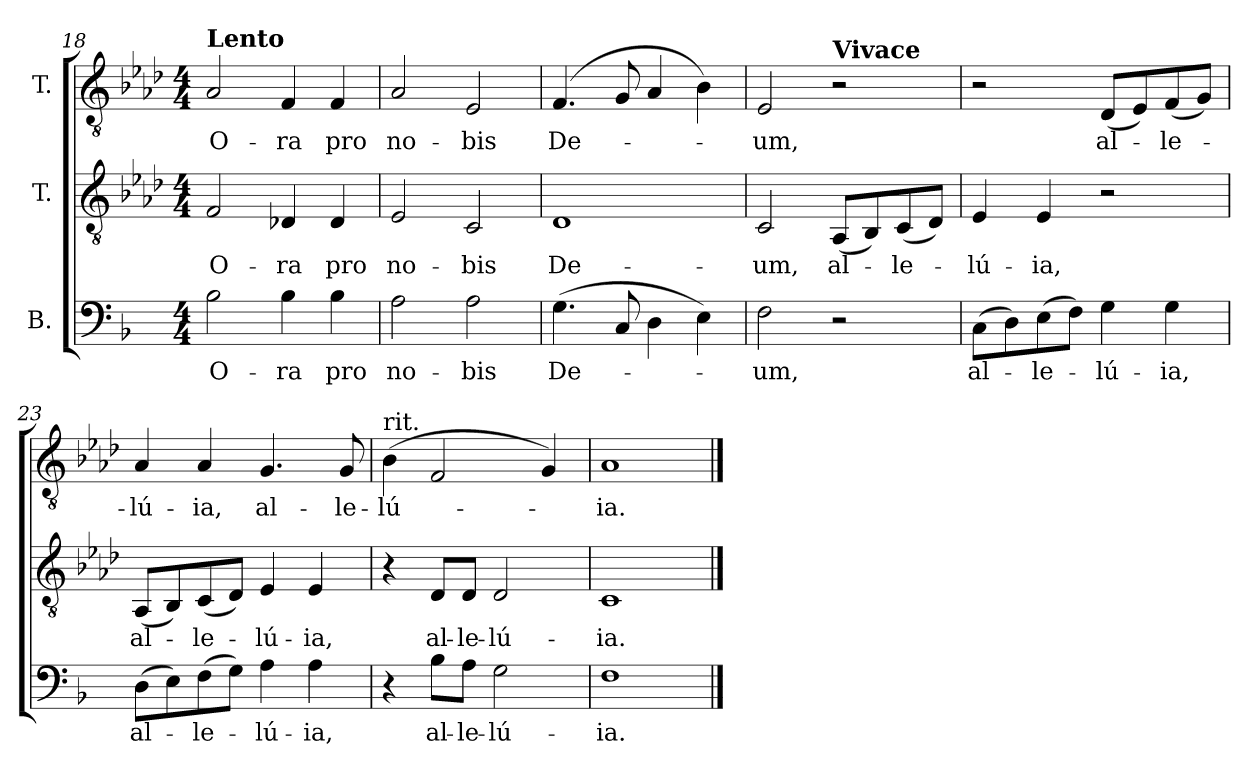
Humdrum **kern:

**kern	**text	**kern	**text	**kern	**text
*part3	*part3	*part2	*part2	*part1	*part1
*staff3	*staff3	*staff2	*staff2	*staff1	*staff1
*I"B.	*	*I"T.	*	*I"T.	*
*clefF4	*	*clefGv2	*	*clefGv2	*
*	*	*ITrd2c3	*	*ITrd2c3	*
*k[b-]	*	*k[b-]	*	*k[b-]	*
*F:	*	*F:	*	*F:	*
*M4/4	*	*M4/4	*	*M4/4	*
*MM60	*	*MM60	*	*MM60	*
=18	=18	=18	=18	=18	=18
!	!LO:LY:b:color=#000000	!	!	!	!
!	!	!	!LO:LY:b:color=#000000	!	!
!	!	!	!	!LO:TX:a:B:t=Lento	!
!	!	!	!	!	!LO:LY:b:color=#000000
2B-i\	O-	2Di/	O-	2Fi/	O-
!	!LO:LY:b:color=#000000	!	!	!	!
!	!	!	!LO:LY:b:color=#000000	!	!
!	!	!	!	!	!LO:LY:b:color=#000000
4B-i\	-ra	4BB-Xi/	-ra	4Di/	-ra
!	!LO:LY:b:color=#000000	!	!	!	!
!	!	!	!LO:LY:b:color=#000000	!	!
!	!	!	!	!	!LO:LY:b:color=#000000
4B-i\	pro	4BB-i/	pro	4Di/	pro
=19	=19	=19	=19	=19	=19
!	!LO:LY:b:color=#000000	!	!	!	!
!	!	!	!LO:LY:b:color=#000000	!	!
!	!	!	!	!	!LO:LY:b:color=#000000
2Ai\	no-	2Ci/	no-	2Fi/	no-
!	!LO:LY:b:color=#000000	!	!	!	!
!	!	!	!LO:LY:b:color=#000000	!	!
!	!	!	!	!	!LO:LY:b:color=#000000
2Ai\	-bis	2AAi/	-bis	2Ci/	-bis
!!LO:LB:g=z
=20	=20	=20	=20	=20	=20
!	!LO:LY:b:color=#000000	!	!	!	!
!	!	!	!LO:LY:b:color=#000000	!	!
!	!	!	!	!	!LO:LY:b:color=#000000
(4.Gi\	De-	1BB-i	De-	(4.Di/	De-
8Ci/	.	.	.	8Ei/	.
4Di\	.	.	.	4Fi/	.
4Ei\)	.	.	.	4Gi\)	.
=21	=21	=21	=21	=21	=21
!	!LO:LY:b:color=#000000	!	!	!	!
!	!	!	!LO:LY:b:color=#000000	!	!
!	!	!	!	!	!LO:LY:b:color=#000000
2Fi\	-um,	2AAi/	-um,	2Ci/	-um,
*	*	*	*	*MM120	*
!	!	!	!	!LO:TX:a:B:t=Vivace	!
!	!	!	!LO:LY:b:color=#000000	!	!
2r	.	(8FFi/L	al-	2r	.
.	.	8GGi/)	.	.	.
!	!	!	!LO:LY:b:color=#000000	!	!
.	.	(8AAi/	-le-	.	.
.	.	8BB-i/J)	.	.	.
=22	=22	=22	=22	=22	=22
!	!LO:LY:b:color=#000000	!	!	!	!
!	!	!	!LO:LY:b:color=#000000	!	!
(8Ci\L	al-	4Ci/	-lú-	2r	.
8Di\)	.	.	.	.	.
!	!LO:LY:b:color=#000000	!	!	!	!
!	!	!	!LO:LY:b:color=#000000	!	!
(8Ei\	-le-	4Ci/	-ia,	.	.
8Fi\J)	.	.	.	.	.
!	!LO:LY:b:color=#000000	!	!	!	!
!	!	!	!	!	!LO:LY:b:color=#000000
4Gi\	-lú-	2r	.	(8BB-i/L	al-
.	.	.	.	8Ci/)	.
!	!LO:LY:b:color=#000000	!	!	!	!
!	!	!	!	!	!LO:LY:b:color=#000000
4Gi\	-ia,	.	.	(8Di/	-le-
.	.	.	.	8Ei/J)	.
=23	=23	=23	=23	=23	=23
!	!LO:LY:b:color=#000000	!	!	!	!
!	!	!	!LO:LY:b:color=#000000	!	!
!	!	!	!	!	!LO:LY:b:color=#000000
(8Di\L	al-	(8FFi/L	al-	4Fi/	-lú-
8Ei\)	.	8GGi/)	.	.	.
!	!LO:LY:b:color=#000000	!	!	!	!
!	!	!	!LO:LY:b:color=#000000	!	!
!	!	!	!	!	!LO:LY:b:color=#000000
(8Fi\	-le-	(8AAi/	-le-	4Fi/	-ia,
8Gi\J)	.	8BB-i/J)	.	.	.
!	!LO:LY:b:color=#000000	!	!	!	!
!	!	!	!LO:LY:b:color=#000000	!	!
!	!	!	!	!	!LO:LY:b:color=#000000
4Ai\	-lú-	4Ci/	-lú-	4.Ei/	al-
!	!LO:LY:b:color=#000000	!	!	!	!
!	!	!	!LO:LY:b:color=#000000	!	!
4Ai\	-ia,	4Ci/	-ia,	.	.
!	!	!	!	!	!LO:LY:b:color=#000000
.	.	.	.	8Ei/	-le-
=24	=24	=24	=24	=24	=24
!	!	!	!	!LO:TX:t=rit.	!
!	!	!	!	!	!LO:LY:b:color=#000000
4r	.	4r	.	(4Gi\	-lú-
!	!LO:LY:b:color=#000000	!	!	!	!
!	!	!	!LO:LY:b:color=#000000	!	!
8B-i\L	al-	8BB-i/L	al-	2Di/	.
!	!LO:LY:b:color=#000000	!	!	!	!
!	!	!	!LO:LY:b:color=#000000	!	!
8Ai\J	-le-	8BB-i/J	-le-	.	.
!	!LO:LY:b:color=#000000	!	!	!	!
!	!	!	!LO:LY:b:color=#000000	!	!
2Gi\	-lú-	2BB-i/	-lú-	.	.
.	.	.	.	4Ei/)	.
=25	=25	=25	=25	=25	=25
!	!LO:LY:b:color=#000000	!	!	!	!
!	!	!	!LO:LY:b:color=#000000	!	!
!	!	!	!	!	!LO:LY:b:color=#000000
1Fi	-ia.	1AAi	-ia.	1Fi	-ia.
==	==	==	==	==	==
*-	*-	*-	*-	*-	*-
